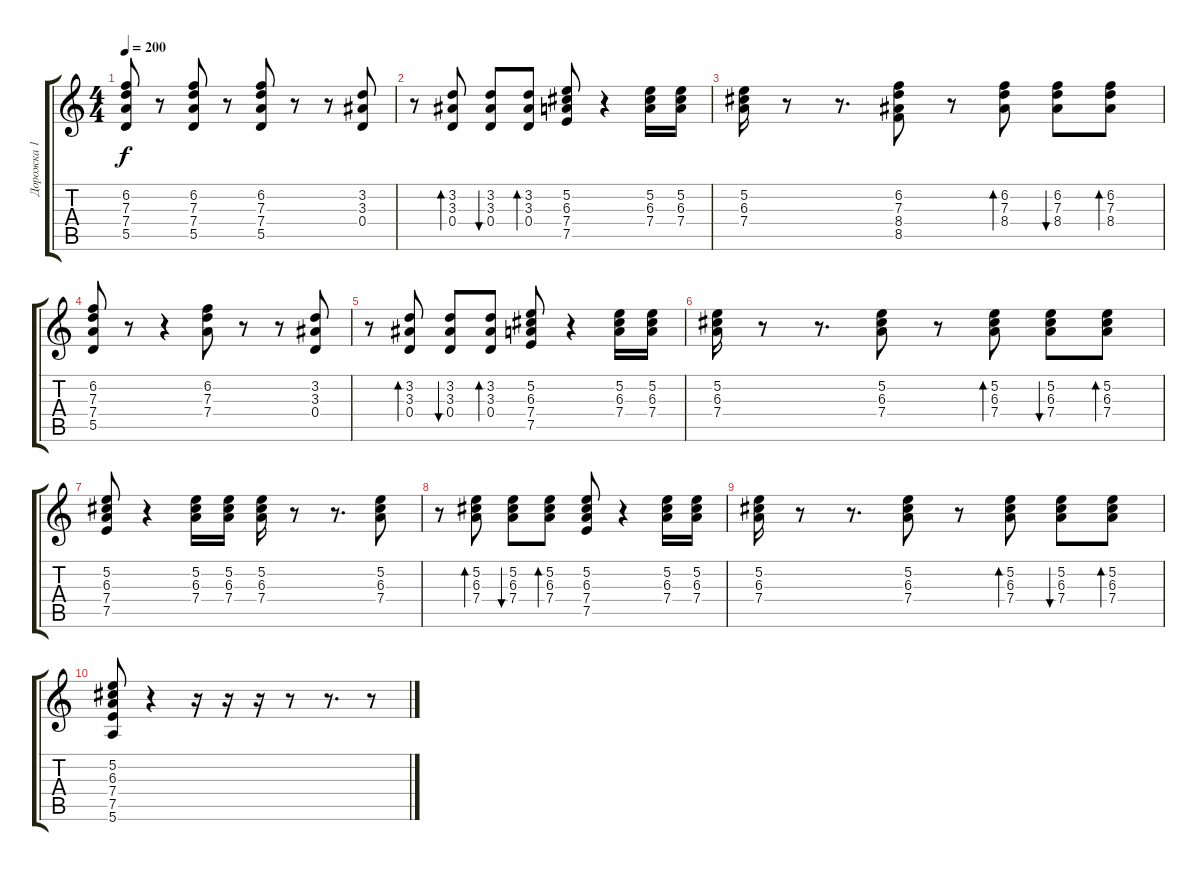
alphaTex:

\track ("Дорожка 1" "Дорожка 1") {instrument acousticguitarnylon}
\staff {score tabs}
\tuning (E4 B3 G3 D3 A2 E2) {hide}
\ts (4 4)
\tempo 200
\clef g2
\ks c
(6.2 7.3 7.4 5.5).8{dy f} r.8 (6.2 7.3 7.4 5.5).8 r.8 (6.2 7.3 7.4 5.5).8 r.8 r.8 (3.2 3.3 0.4).8 |
r.8 (3.2 3.3 0.4).8{bd 30} (3.2 3.3 0.4).8{bu 30} (3.2 3.3 0.4).8{bd 30} (5.2 6.3 7.4 7.5).8 r.4 (5.2 6.3 7.4).16 (5.2 6.3 7.4).16 |
(5.2 6.3 7.4).16 r.8 r.8{d} (6.2 7.3 8.4 8.5).8 r.8 (6.2 7.3 8.4).8{bd 30} (6.2 7.3 8.4).8{bu 30} (6.2 7.3 8.4).8{bd 30} |
(6.2 7.3 7.4 5.5).8 r.8 r.4 (6.2 7.3 7.4).8 r.8 r.8 (3.2 3.3 0.4).8 |
r.8 (3.2 3.3 0.4).8{bd 30} (3.2 3.3 0.4).8{bu 30} (3.2 3.3 0.4).8{bd 30} (5.2 6.3 7.4 7.5).8 r.4 (5.2 6.3 7.4).16 (5.2 6.3 7.4).16 |
(5.2 6.3 7.4).16 r.8 r.8{d} (5.2 6.3 7.4).8 r.8 (5.2 6.3 7.4).8{bd 30} (5.2 6.3 7.4).8{bu 30} (5.2 6.3 7.4).8{bd 30} |
(5.2 6.3 7.4 7.5).8 r.4 (5.2 6.3 7.4).16 (5.2 6.3 7.4).16 (5.2 6.3 7.4).16 r.8 r.8{d} (5.2 6.3 7.4).8 |
r.8 (5.2 6.3 7.4).8{bd 30} (5.2 6.3 7.4).8{bu 30} (5.2 6.3 7.4).8{bd 30} (5.2 6.3 7.4 7.5).8 r.4 (5.2 6.3 7.4).16 (5.2 6.3 7.4).16 |
(5.2 6.3 7.4).16 r.8 r.8{d} (5.2 6.3 7.4).8 r.8 (5.2 6.3 7.4).8{bd 30} (5.2 6.3 7.4).8{bu 30} (5.2 6.3 7.4).8{bd 30} |
(5.2 6.3 7.4 7.5 5.6).8 r.4 r.16 r.16 r.16 r.8 r.8{d} r.8
